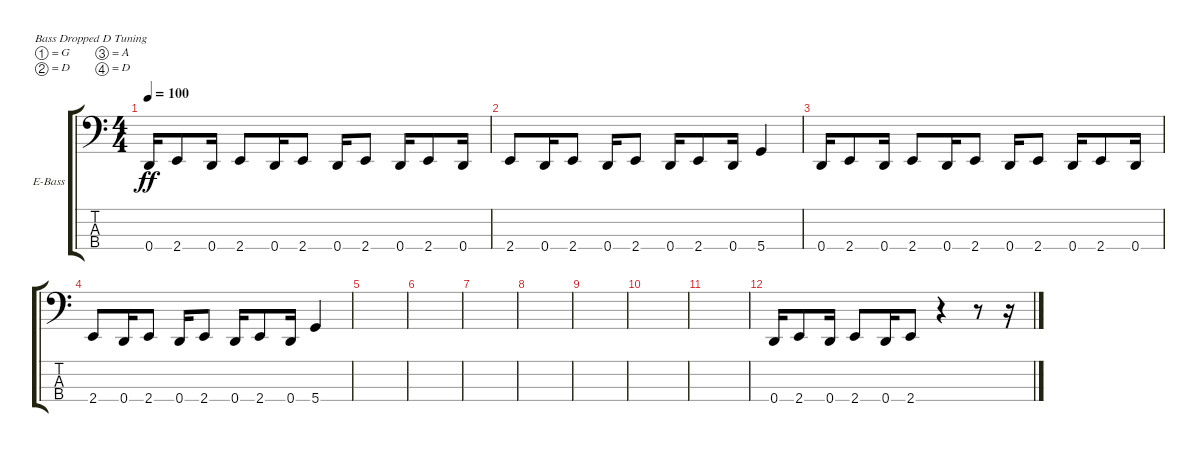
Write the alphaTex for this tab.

\defaultSystemsLayout 4
\bracketExtendMode groupsimilarinstruments
\firstSystemTrackNameOrientation horizontal
\otherSystemsTrackNameOrientation horizontal
\track ("Electric Bass" "E-Bass") {instrument electricbassfinger}
\staff {score tabs}
\tuning (G2 D2 A1 D1)
\ts (4 4)
\tempo 100
\clef f4
\scale
0.333333
\ks c
0.4.16{dy ff} 2.4.8 0.4.16 2.4.8 0.4.16 2.4.8 0.4.16 2.4.8 0.4.16 2.4.8 0.4.16 |
\scale
0.333333 2.4.8 0.4.16 2.4.8 0.4.16 2.4.8 0.4.16 2.4.8 0.4.16 5.4.4 |
\scale
0.333333 0.4.16 2.4.8 0.4.16 2.4.8 0.4.16 2.4.8 0.4.16 2.4.8 0.4.16 2.4.8 0.4.16 |
\scale
0.333333 2.4.8 0.4.16 2.4.8 0.4.16 2.4.8 0.4.16 2.4.8 0.4.16 5.4.4 |
\scale
0.333333 |
\scale
0.333333 |
\scale
0.333333 |
\scale
0.333333 |
\scale
0.333333 |
\scale
0.333333 |
\scale
0.333333 |
\scale
0.333333 0.4.16 2.4.8 0.4.16 2.4.8 0.4.16 2.4.8 r.4 r.8 r.16 |
\scale
0.333333 |
\scale
0.333333 |
\scale
0.333333 |
\scale
0.333333
